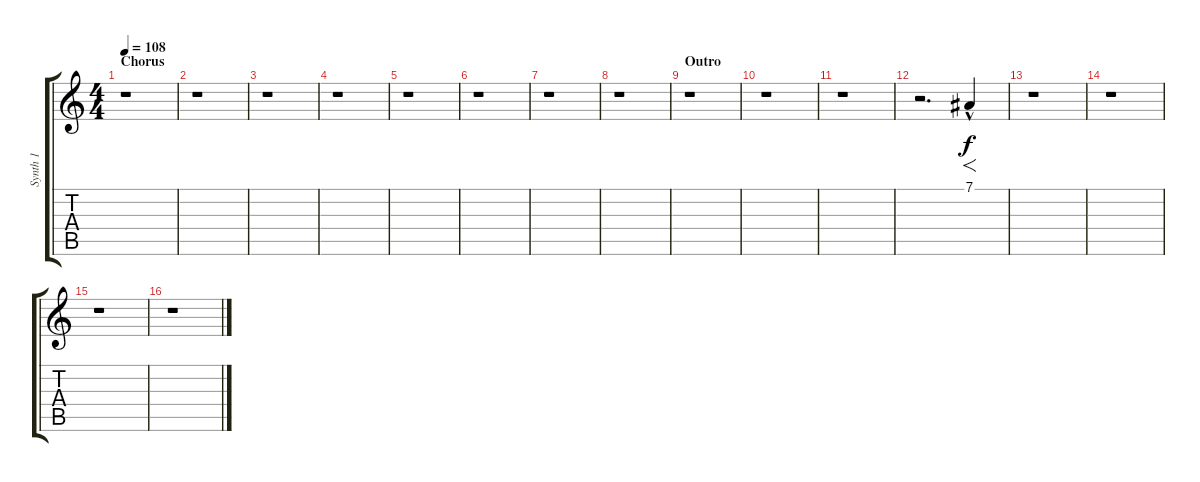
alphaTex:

\track ("Synth 1" "Synth 1") {instrument synthstrings1}
\staff {score tabs}
\tuning (Eb4 Bb3 Gb3 Db3 Ab2 Db2) {hide}
\ts (4 4)
\section ("" "Chorus")
\tempo 108
\clef g2
\ks c
r.1{dy f} |
r.1 |
r.1 |
r.1 |
r.1 |
r.1 |
r.1 |
r.1 |
\section ("" "Outro")
r.1 |
r.1 |
r.1 |
r.2{d} 7.1{hac}.4{f} |
r.1 |
r.1 |
r.1 |
r.1
